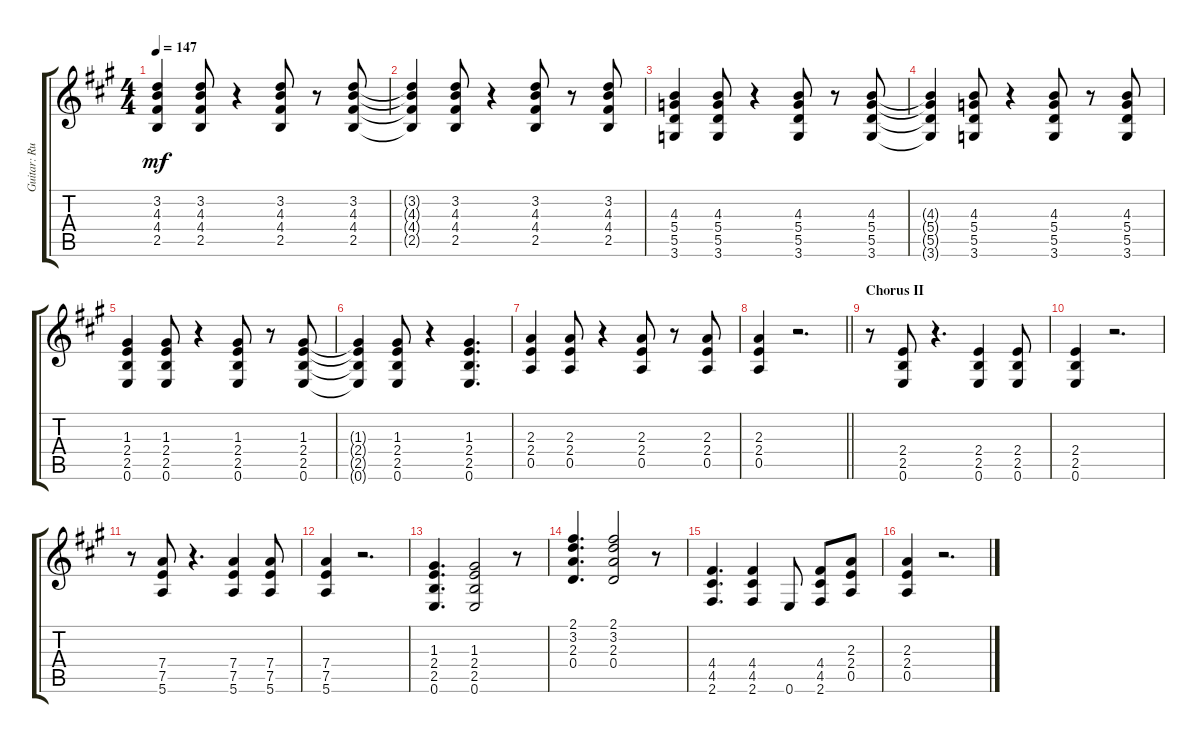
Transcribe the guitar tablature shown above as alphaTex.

\track ("Guitar: Russell" "Guitar: Ru") {instrument distortionguitar}
\staff {score tabs}
\tuning (E4 B3 G3 D3 A2 E2) {hide}
\ts (4 4)
\tempo 147
\clef g2
\ks a
(3.2 4.3 4.4 2.5).4{dy mf} (3.2 4.3 4.4 2.5).8 r.4 (3.2 4.3 4.4 2.5).8 r.8 (3.2 4.3 4.4 2.5).8 |
(3.2{t} 4.3{t} 4.4{t} 2.5{t}).4 (3.2 4.3 4.4 2.5).8 r.4 (3.2 4.3 4.4 2.5).8 r.8 (3.2 4.3 4.4 2.5).8 |
(4.3 5.4 5.5 3.6).4 (4.3 5.4 5.5 3.6).8 r.4 (4.3 5.4 5.5 3.6).8 r.8 (4.3 5.4 5.5 3.6).8 |
(4.3{t} 5.4{t} 5.5{t} 3.6{t}).4 (4.3 5.4 5.5 3.6).8 r.4 (4.3 5.4 5.5 3.6).8 r.8 (4.3 5.4 5.5 3.6).8 |
(1.3 2.4 2.5 0.6).4 (1.3 2.4 2.5 0.6).8 r.4 (1.3 2.4 2.5 0.6).8 r.8 (1.3 2.4 2.5 0.6).8 |
(1.3{t} 2.4{t} 2.5{t} 0.6{t}).4 (1.3 2.4 2.5 0.6).8 r.4 (1.3 2.4 2.5 0.6).4{d} |
(2.3 2.4 0.5).4 (2.3 2.4 0.5).8 r.4 (2.3 2.4 0.5).8 r.8 (2.3 2.4 0.5).8 |
\barLineRight lightlight
(2.3 2.4 0.5).4 r.2{d} |
\section ("" "Chorus II")
r.8 (2.4 2.5 0.6).8 r.4{d} (2.4 2.5 0.6).4 (2.4 2.5 0.6).8 |
(2.4 2.5 0.6).4 r.2{d} |
r.8 (7.4 7.5 5.6).8 r.4{d} (7.4 7.5 5.6).4 (7.4 7.5 5.6).8 |
(7.4 7.5 5.6).4 r.2{d} |
(1.3 2.4 2.5 0.6).4{d} (1.3 2.4 2.5 0.6).2 r.8 |
(2.1 3.2 2.3 0.4).4{d} (2.1 3.2 2.3 0.4).2 r.8 |
(4.4 4.5 2.6).4{d} (4.4 4.5 2.6).4 0.6.8 (4.4 4.5 2.6).8 (2.3 2.4 0.5).8 |
(2.3 2.4 0.5).4 r.2{d}
